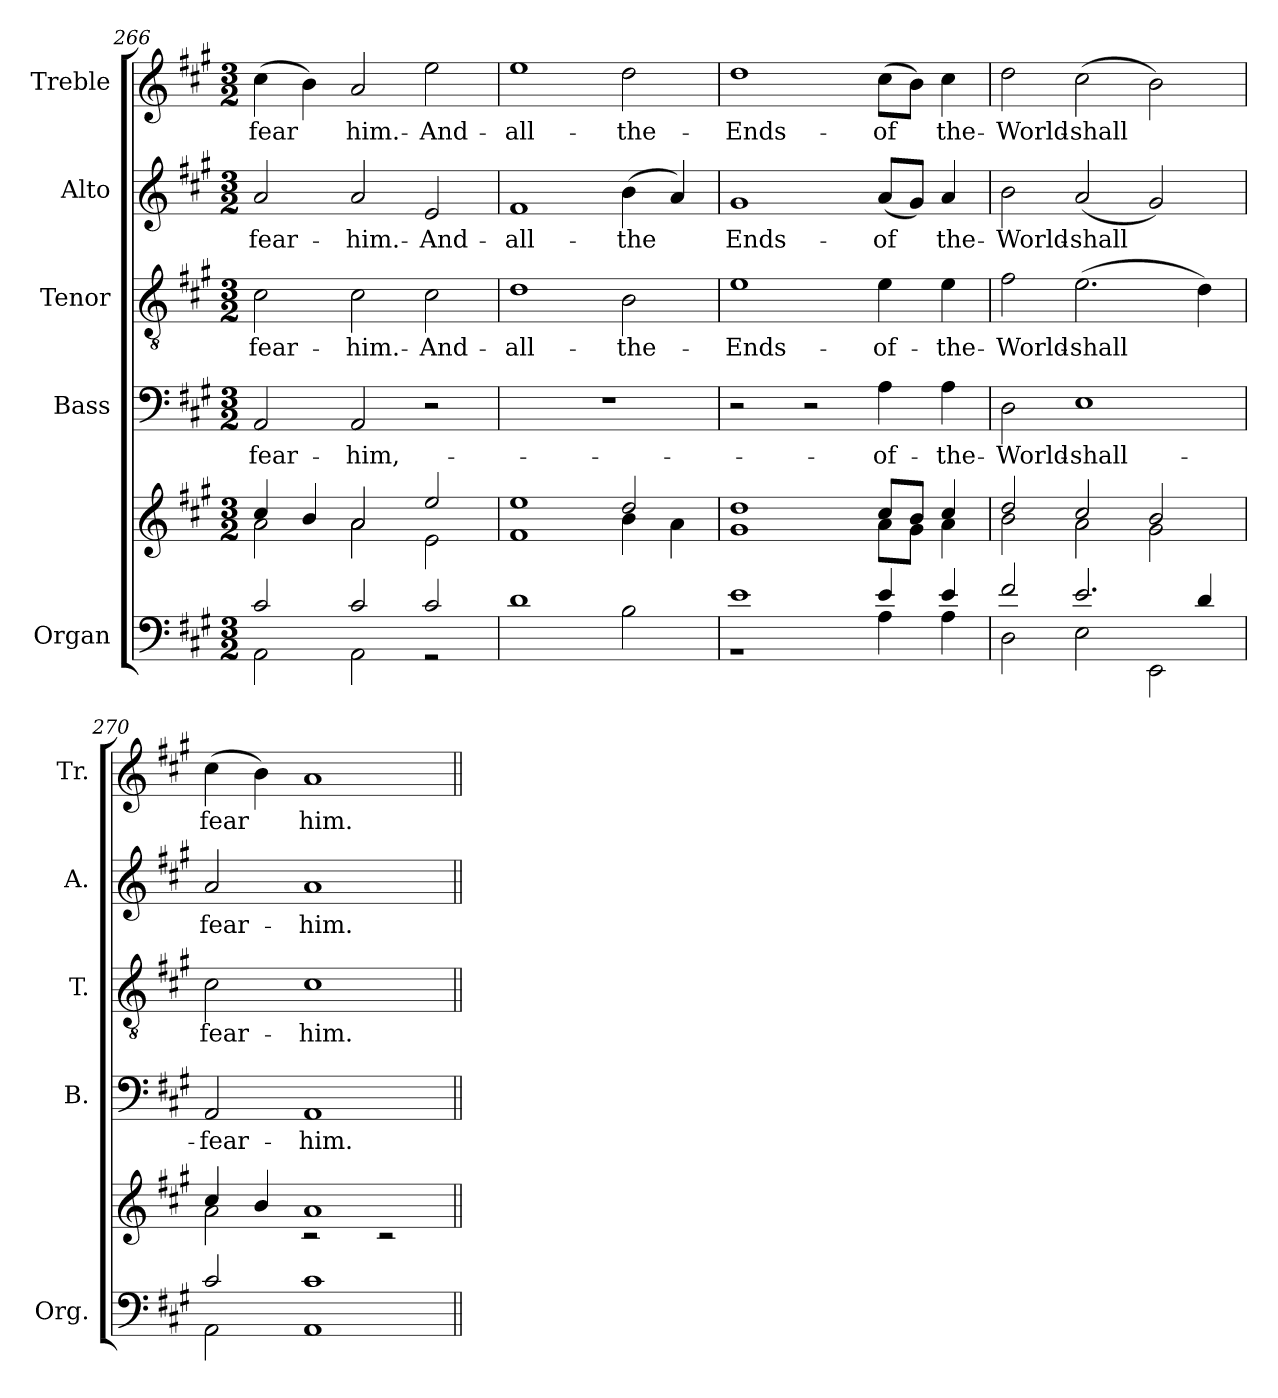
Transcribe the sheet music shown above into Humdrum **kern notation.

**kern	**kern	**kern	**text	**kern	**text	**kern	**text	**kern	**text
*part5	*part5	*part4	*part4	*part3	*part3	*part2	*part2	*part1	*part1
*staff6	*staff5	*staff4	*staff4	*staff3	*staff3	*staff2	*staff2	*staff1	*staff1
*I"Organ	*	*I"Bass	*	*I"Tenor	*	*I"Alto	*	*I"Treble	*
*I'Org.	*	*I'B.	*	*I'T.	*	*I'A.	*	*I'Tr.	*
*clefF4	*clefG2	*clefF4	*	*clefGv2	*	*clefG2	*	*clefG2	*
*	*	*	*	*ITrd7c12	*	*	*	*	*
*k[f#c#g#]	*k[f#c#g#]	*k[f#c#g#]	*	*k[f#c#g#]	*	*k[f#c#g#]	*	*k[f#c#g#]	*
*A:	*A:	*A:	*	*A:	*	*A:	*	*A:	*
*M3/2	*M3/2	*M3/2	*	*M3/2	*	*M3/2	*	*M3/2	*
=266	=266	=266	=266	=266	=266	=266	=266	=266	=266
*^	*^	*	*	*	*	*	*	*	*
!	!	!	!	!	!LO:LY:b:color=#000000	!	!	!	!	!	!
!	!	!	!	!	!	!	!LO:LY:b:color=#000000	!	!	!	!
!	!	!	!	!	!	!	!	!	!LO:LY:b:color=#000000	!	!
!	!	!	!	!	!	!	!	!	!	!	!LO:LY:b:color=#000000
2c#i/	2AAi\	4cc#i/	2ai\	2AAi/	-fear-	2C#i\	fear-	2ai/	fear-	(4cc#i\	fear
.	.	4bi/	.	.	.	.	.	.	.	4bi\)	.
!	!	!	!	!	!LO:LY:b:color=#000000	!	!	!	!	!	!
!	!	!	!	!	!	!	!LO:LY:b:color=#000000	!	!	!	!
!	!	!	!	!	!	!	!	!	!LO:LY:b:color=#000000	!	!
!	!	!	!	!	!	!	!	!	!	!	!LO:LY:b:color=#000000
2c#i/	2AAi\	2ai/	2ai\	2AAi/	-him,-	2C#i\	-him.-	2ai/	-him.-	2ai/	him.-
!	!	!	!	!	!	!	!LO:LY:b:color=#000000	!	!	!	!
!	!	!	!	!	!	!	!	!	!LO:LY:b:color=#000000	!	!
!	!	!	!	!	!	!	!	!	!	!	!LO:LY:b:color=#000000
2c#i/	2r	2eei/	2ei\	2r	.	2C#i\	-And-	2ei/	-And-	2eei\	-And-
!!LO:LB:g=z
=267	=267	=267	=267	=267	=267	=267	=267	=267	=267	=267	=267
!	!	!	!	!LO:N:vis=1	!	!	!	!	!	!	!
*v	*v	*	*	*	*	*	*	*	*	*	*
*^	*	*	*	*	*	*	*	*	*	*
!	!	!	!	!	!	!	!LO:LY:b:color=#000000	!	!	!	!
*v	*v	*	*	*	*	*	*	*	*	*	*
*^	*	*	*	*	*	*	*	*	*	*
!	!	!	!	!	!	!	!	!	!LO:LY:b:color=#000000	!	!
*v	*v	*	*	*	*	*	*	*	*	*	*
*^	*	*	*	*	*	*	*	*	*	*
!	!	!	!	!	!	!	!	!	!	!	!LO:LY:b:color=#000000
*v	*v	*	*	*	*	*	*	*	*	*	*
1di	1eei	1f#i	1.r	.	1Di	-all-	1f#i	-all-	1eei	-all-
!	!	!	!	!	!	!LO:LY:b:color=#000000	!	!	!	!
!	!	!	!	!	!	!	!	!LO:LY:b:color=#000000	!	!
!	!	!	!	!	!	!	!	!	!	!LO:LY:b:color=#000000
2Bi\	2ddi/	4bi\	.	.	2BBi\	-the-	(4bi\	-the	2ddi\	-the-
.	.	4ai\	.	.	.	.	4ai/)	.	.	.
=268	=268	=268	=268	=268	=268	=268	=268	=268	=268	=268
*^	*	*	*	*	*	*	*	*	*	*
!	!	!	!	!	!	!	!LO:LY:b:color=#000000	!	!	!	!
!	!	!	!	!	!	!	!	!	!LO:LY:b:color=#000000	!	!
!	!	!	!	!	!	!	!	!	!	!	!LO:LY:b:color=#000000
1ei	1r	1ddi	1g#i	2r	.	1Ei	-Ends-	1g#i	Ends-	1ddi	-Ends-
.	.	.	.	2r	.	.	.	.	.	.	.
!	!	!	!	!	!LO:LY:b:color=#000000	!	!	!	!	!	!
!	!	!	!	!	!	!	!LO:LY:b:color=#000000	!	!	!	!
!	!	!	!	!	!	!	!	!	!LO:LY:b:color=#000000	!	!
!	!	!	!	!	!	!	!	!	!	!	!LO:LY:b:color=#000000
4ei/	4Ai\	8cc#i/L	8ai\L	4Ai\	-of-	4Ei\	-of-	(8ai/L	-of	(8cc#i\L	-of
.	.	8bi/J	8g#i\J	.	.	.	.	8g#i/J)	.	8bi\J)	.
!	!	!	!	!	!LO:LY:b:color=#000000	!	!	!	!	!	!
!	!	!	!	!	!	!	!LO:LY:b:color=#000000	!	!	!	!
!	!	!	!	!	!	!	!	!	!LO:LY:b:color=#000000	!	!
!	!	!	!	!	!	!	!	!	!	!	!LO:LY:b:color=#000000
4ei/	4Ai\	4cc#i/	4ai\	4Ai\	-the-	4Ei\	-the-	4ai/	the-	4cc#i\	the-
=269	=269	=269	=269	=269	=269	=269	=269	=269	=269	=269	=269
!	!	!	!	!	!LO:LY:b:color=#000000	!	!	!	!	!	!
!	!	!	!	!	!	!	!LO:LY:b:color=#000000	!	!	!	!
!	!	!	!	!	!	!	!	!	!LO:LY:b:color=#000000	!	!
!	!	!	!	!	!	!	!	!	!	!	!LO:LY:b:color=#000000
2f#i/	2Di\	2ddi/	2bi\	2Di\	-World-	2F#i\	-World-	2bi\	-World-	2ddi\	-World-
!	!	!	!	!	!LO:LY:b:color=#000000	!	!	!	!	!	!
!	!	!	!	!	!	!	!LO:LY:b:color=#000000	!	!	!	!
!	!	!	!	!	!	!	!	!	!LO:LY:b:color=#000000	!	!
!	!	!	!	!	!	!	!	!	!	!	!LO:LY:b:color=#000000
2.ei/	2Ei\	2cc#i/	2ai\	1Ei	-shall-	(2.Ei\	-shall	(2ai/	-shall	(2cc#i\	-shall
.	2EEi\	2bi/	2g#i\	.	.	.	.	2g#i/)	.	2bi\)	.
4di/	.	.	.	.	.	4Di\)	.	.	.	.	.
=270	=270	=270	=270	=270	=270	=270	=270	=270	=270	=270	=270
!	!	!	!	!	!LO:LY:b:color=#000000	!	!	!	!	!	!
!	!	!	!	!	!	!	!LO:LY:b:color=#000000	!	!	!	!
!	!	!	!	!	!	!	!	!	!LO:LY:b:color=#000000	!	!
!	!	!	!	!	!	!	!	!	!	!	!LO:LY:b:color=#000000
2c#i/	2AAi\	4cc#i/	2ai\	2AAi/	-fear-	2C#i\	fear-	2ai/	fear-	(4cc#i\	fear
.	.	4bi/	.	.	.	.	.	.	.	4bi\)	.
!	!	!	!	!	!LO:LY:b:color=#000000	!	!	!	!	!	!
!	!	!	!	!	!	!	!LO:LY:b:color=#000000	!	!	!	!
!	!	!	!	!	!	!	!	!	!LO:LY:b:color=#000000	!	!
!	!	!	!	!	!	!	!	!	!	!	!LO:LY:b:color=#000000
1c#i	1AAi	1ai	2r	1AAi	-him.-	1C#i	-him.-	1ai	-him.-	1ai	him.-
.	.	.	2r	.	.	.	.	.	.	.	.
*v	*v	*	*	*	*	*	*	*	*	*	*
*	*v	*v	*	*	*	*	*	*	*	*
=||	=||	=||	=||	=||	=||	=||	=||	=||	=||
*-	*-	*-	*-	*-	*-	*-	*-	*-	*-
